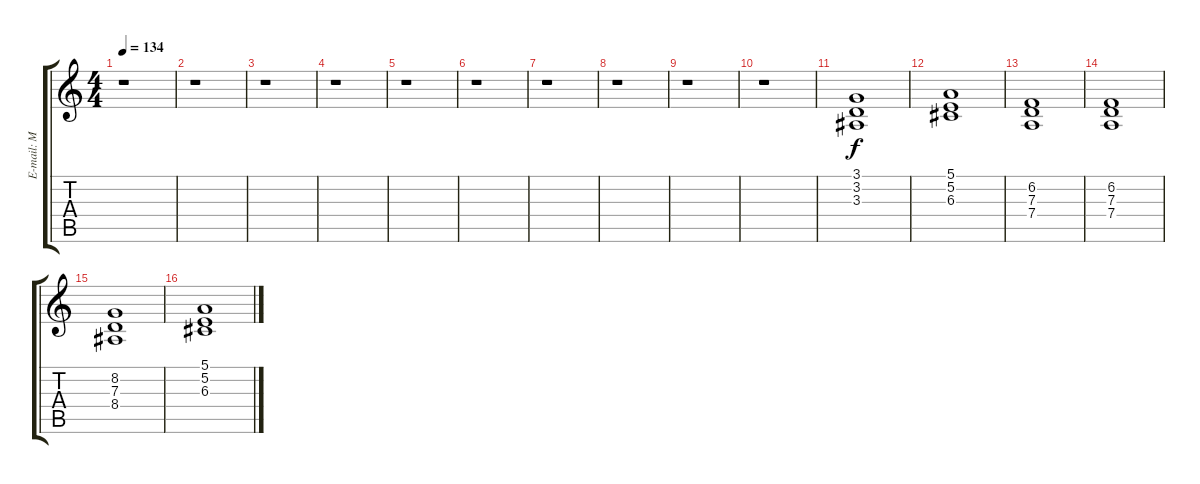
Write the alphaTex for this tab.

\track ("" " E-mail: M") {instrument synthstrings1}
\staff {score tabs}
\tuning (E4 B3 G3 D3 A2 E2) {hide}
\ts (4 4)
\tempo 134
\clef g2
\ks c
r.1{dy f} |
r.1 |
r.1 |
r.1 |
r.1 |
r.1 |
r.1 |
r.1 |
r.1 |
r.1 |
(3.1 3.2 3.3).1 |
(5.1 5.2 6.3).1 |
(6.2 7.3 7.4).1 |
(6.2 7.3 7.4).1 |
(8.2 7.3 8.4).1 |
(5.1 5.2 6.3).1
